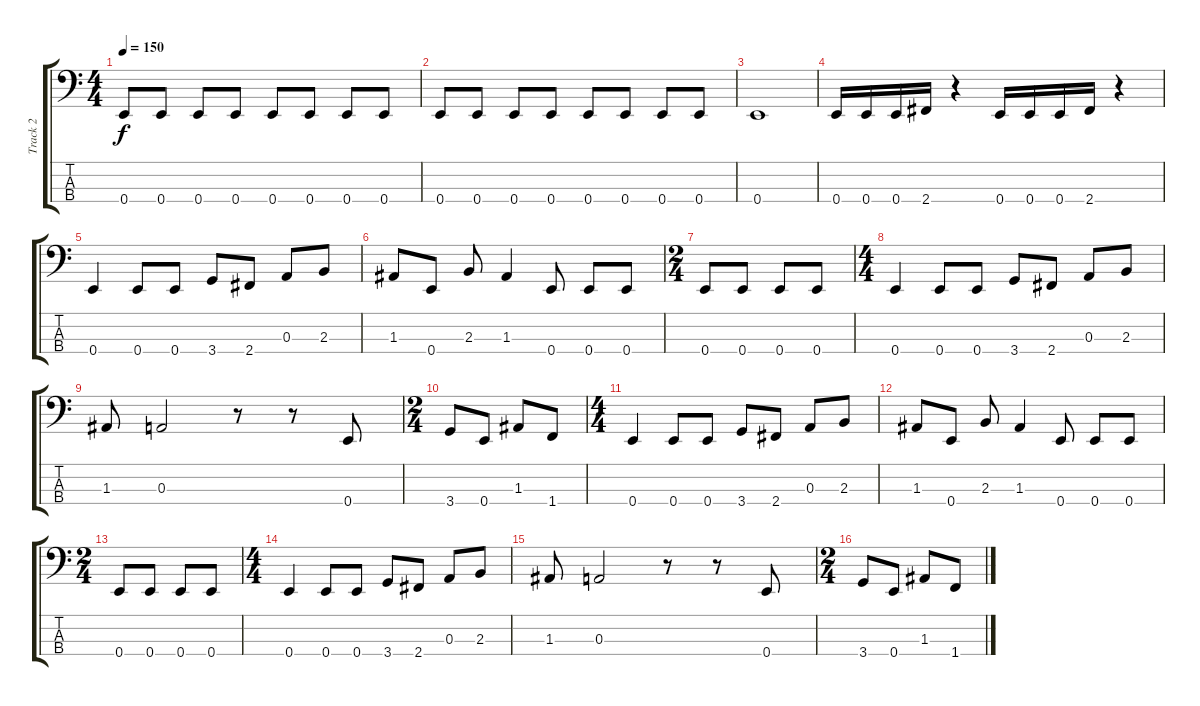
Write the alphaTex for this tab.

\track ("Track 2" "Track 2") {instrument electricbasspick}
\staff {score tabs}
\tuning (G2 D2 A1 E1) {hide}
\ts (4 4)
\tempo 150
\clef f4
\ks c
0.4.8{dy f} 0.4.8 0.4.8 0.4.8 0.4.8 0.4.8 0.4.8 0.4.8 |
0.4.8 0.4.8 0.4.8 0.4.8 0.4.8 0.4.8 0.4.8 0.4.8 |
0.4.1 |
0.4.16 0.4.16 0.4.16 2.4.16 r.4 0.4.16 0.4.16 0.4.16 2.4.16 r.4 |
0.4.4 0.4.8 0.4.8 3.4.8 2.4.8 0.3.8 2.3.8 |
1.3.8 0.4.8 2.3.8 1.3.4 0.4.8 0.4.8 0.4.8 |
\ts (2 4)
0.4.8 0.4.8 0.4.8 0.4.8 |
\ts (4 4)
0.4.4 0.4.8 0.4.8 3.4.8 2.4.8 0.3.8 2.3.8 |
1.3.8 0.3.2 r.8 r.8 0.4.8 |
\ts (2 4)
3.4.8 0.4.8 1.3.8 1.4.8 |
\ts (4 4)
0.4.4 0.4.8 0.4.8 3.4.8 2.4.8 0.3.8 2.3.8 |
1.3.8 0.4.8 2.3.8 1.3.4 0.4.8 0.4.8 0.4.8 |
\ts (2 4)
0.4.8 0.4.8 0.4.8 0.4.8 |
\ts (4 4)
0.4.4 0.4.8 0.4.8 3.4.8 2.4.8 0.3.8 2.3.8 |
1.3.8 0.3.2 r.8 r.8 0.4.8 |
\ts (2 4)
3.4.8 0.4.8 1.3.8 1.4.8
